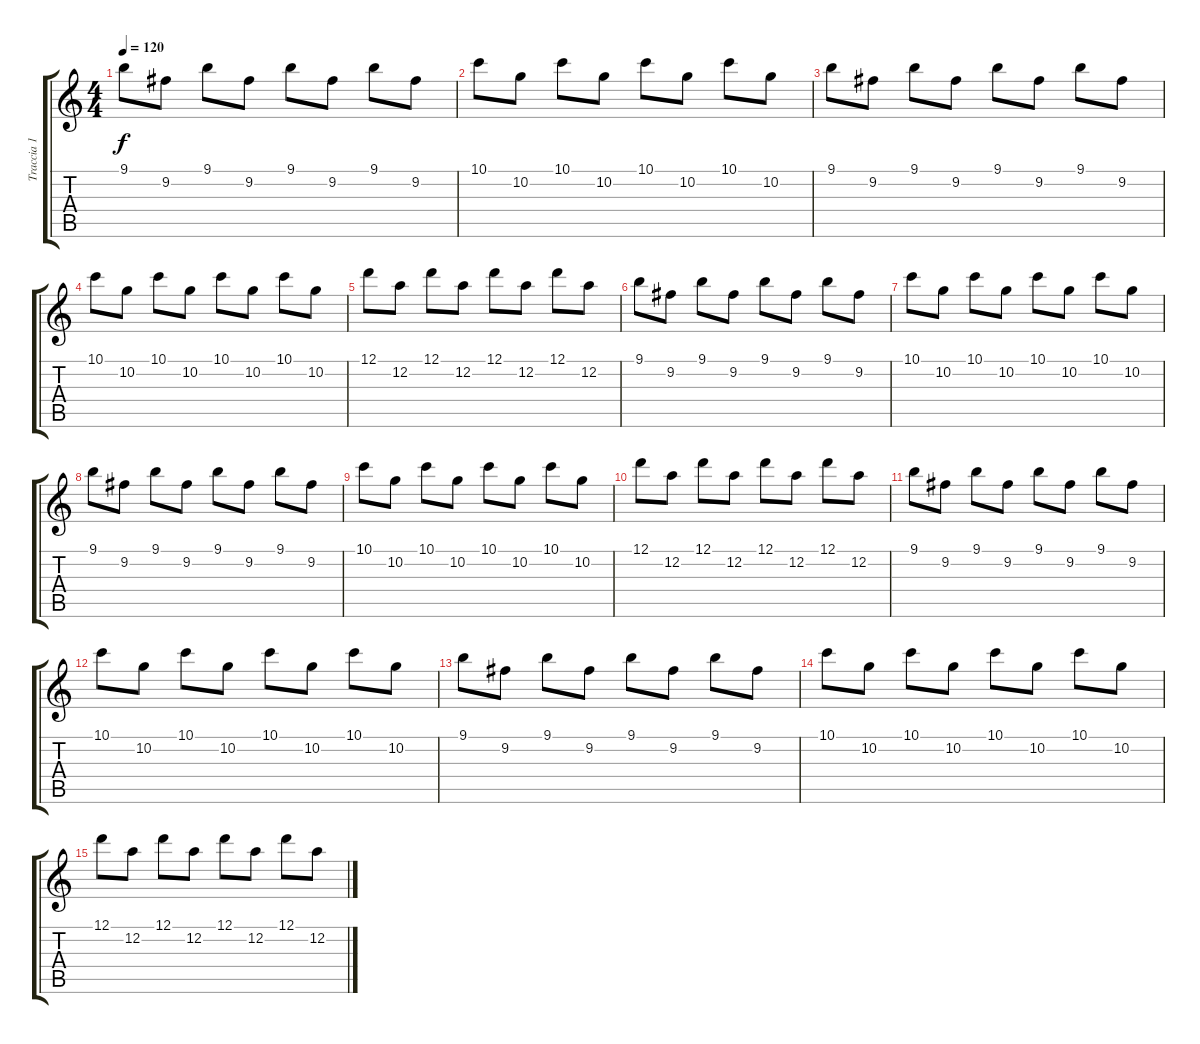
\track ("Traccia 1" "Traccia 1") {instrument electricguitarclean}
\staff {score tabs}
\tuning (D4 A3 F3 C3 G2 C2) {hide}
\ts (4 4)
\tempo 120
\clef g2
\ks c
9.1.8{dy f instrument electricguitarclean} 9.2.8 9.1.8 9.2.8 9.1.8 9.2.8 9.1.8 9.2.8 |
10.1.8 10.2.8 10.1.8 10.2.8 10.1.8 10.2.8 10.1.8 10.2.8 |
9.1.8 9.2.8 9.1.8 9.2.8 9.1.8 9.2.8 9.1.8 9.2.8 |
10.1.8 10.2.8 10.1.8 10.2.8 10.1.8 10.2.8 10.1.8 10.2.8 |
12.1.8 12.2.8 12.1.8 12.2.8 12.1.8 12.2.8 12.1.8 12.2.8 |
9.1.8 9.2.8 9.1.8 9.2.8 9.1.8 9.2.8 9.1.8 9.2.8 |
10.1.8 10.2.8 10.1.8 10.2.8 10.1.8 10.2.8 10.1.8 10.2.8 |
9.1.8 9.2.8 9.1.8 9.2.8 9.1.8 9.2.8 9.1.8 9.2.8 |
10.1.8 10.2.8 10.1.8 10.2.8 10.1.8 10.2.8 10.1.8 10.2.8 |
12.1.8 12.2.8 12.1.8 12.2.8 12.1.8 12.2.8 12.1.8 12.2.8 |
9.1.8 9.2.8 9.1.8 9.2.8 9.1.8 9.2.8 9.1.8 9.2.8 |
10.1.8 10.2.8 10.1.8 10.2.8 10.1.8 10.2.8 10.1.8 10.2.8 |
9.1.8 9.2.8 9.1.8 9.2.8 9.1.8 9.2.8 9.1.8 9.2.8 |
10.1.8 10.2.8 10.1.8 10.2.8 10.1.8 10.2.8 10.1.8 10.2.8 |
12.1.8 12.2.8 12.1.8 12.2.8 12.1.8 12.2.8 12.1.8 12.2.8
